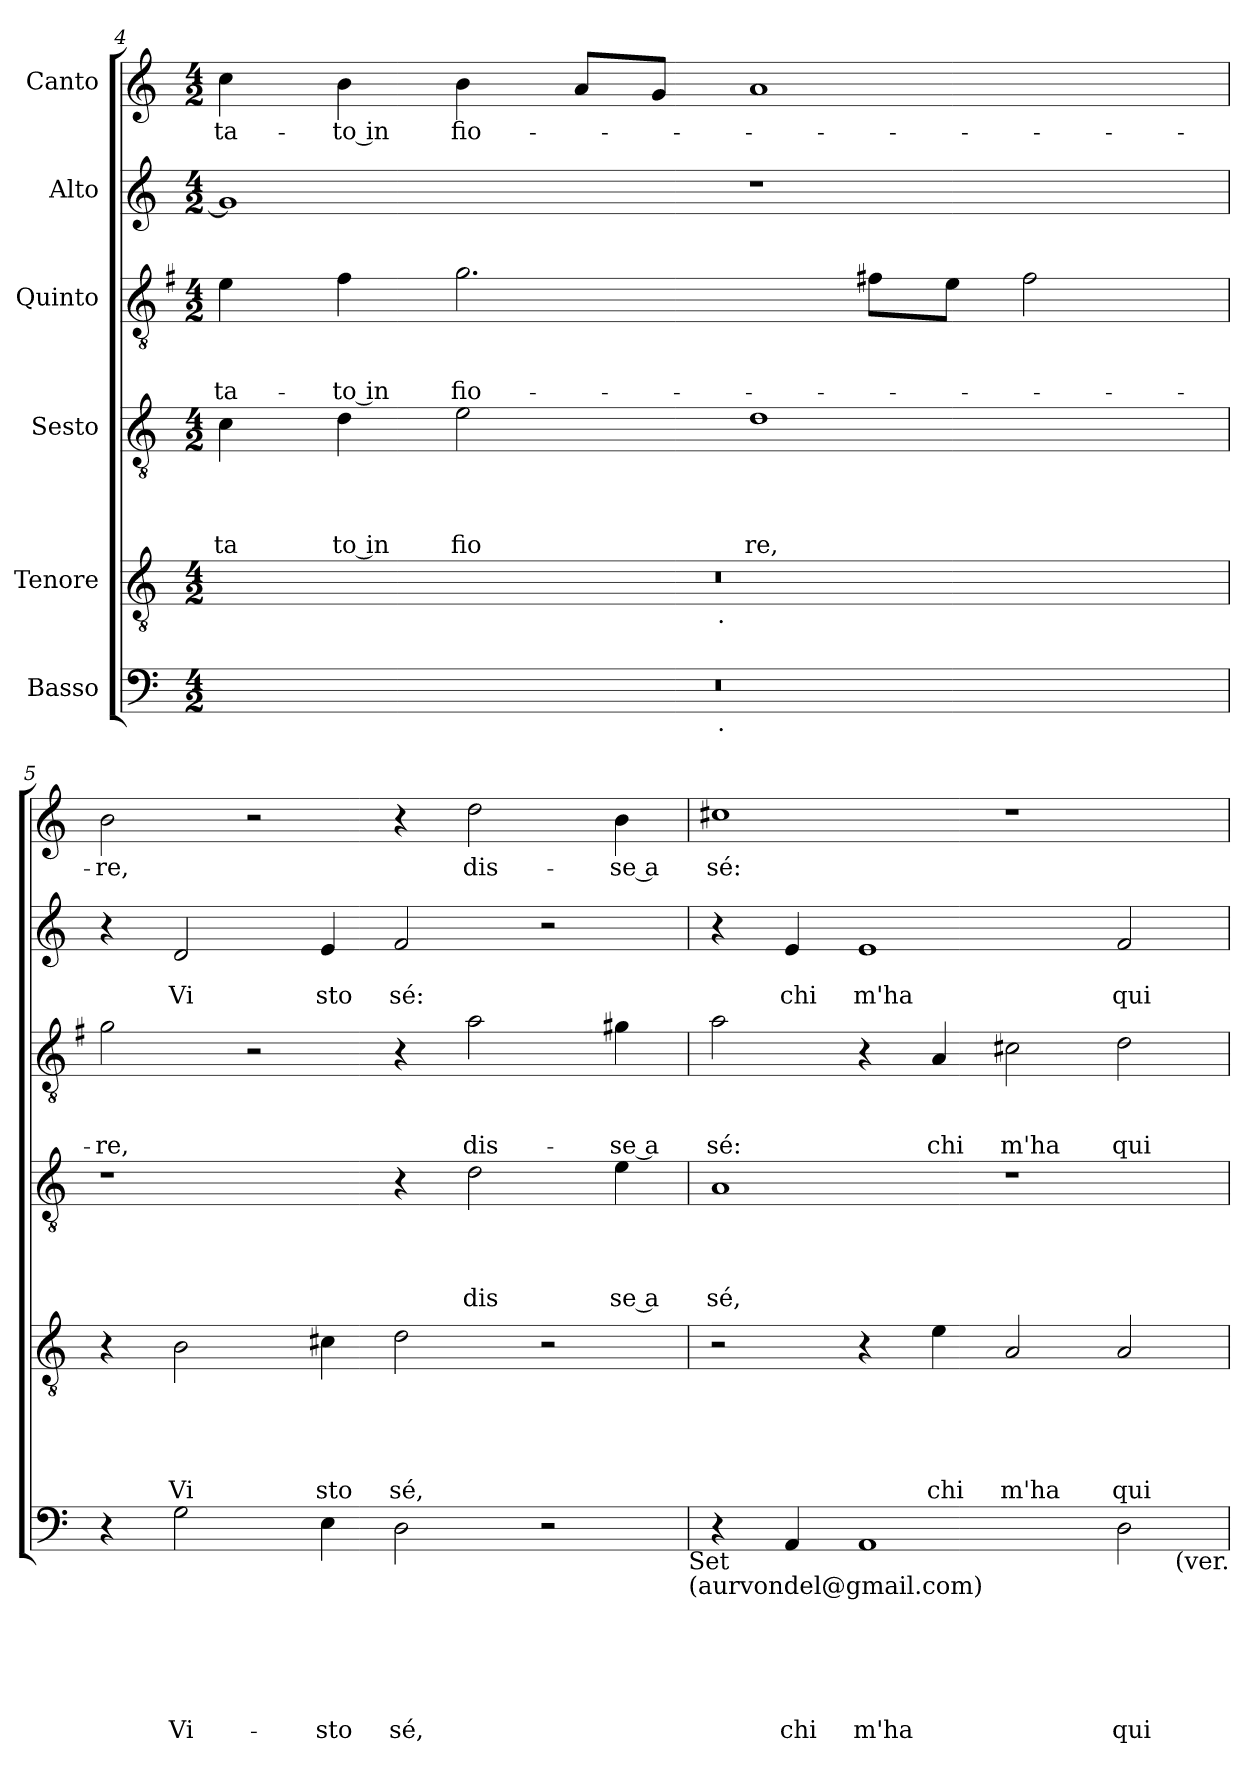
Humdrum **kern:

**kern	**text	**text	**text	**text	**text	**text	**kern	**text	**text	**text	**text	**text	**kern	**text	**text	**text	**text	**kern	**text	**text	**text	**kern	**text	**text	**kern	**text
*part6	*part6	*part6	*part6	*part6	*part6	*part6	*part5	*part5	*part5	*part5	*part5	*part5	*part4	*part4	*part4	*part4	*part4	*part3	*part3	*part3	*part3	*part2	*part2	*part2	*part1	*part1
*staff6	*staff6	*staff6	*staff6	*staff6	*staff6	*staff6	*staff5	*staff5	*staff5	*staff5	*staff5	*staff5	*staff4	*staff4	*staff4	*staff4	*staff4	*staff3	*staff3	*staff3	*staff3	*staff2	*staff2	*staff2	*staff1	*staff1
*I"Basso	*	*	*	*	*	*	*I"Tenore	*	*	*	*	*	*I"Sesto	*	*	*	*	*I"Quinto	*	*	*	*I"Alto	*	*	*I"Canto	*
!!LO:PB:g=z
*clefF4	*	*	*	*	*	*	*clefGv2	*	*	*	*	*	*clefGv2	*	*	*	*	*clefGv2	*	*	*	*clefG2	*	*	*clefG2	*
*	*	*	*	*	*	*	*	*	*	*	*	*	*	*	*	*	*	*ITrd-3c-5	*	*	*	*	*	*	*	*
*k[]	*	*	*	*	*	*	*k[]	*	*	*	*	*	*k[]	*	*	*	*	*k[]	*	*	*	*k[]	*	*	*k[]	*
*C:	*	*	*	*	*	*	*C:	*	*	*	*	*	*C:	*	*	*	*	*C:	*	*	*	*C:	*	*	*C:	*
*M4/2	*	*	*	*	*	*	*M4/2	*	*	*	*	*	*M4/2	*	*	*	*	*M4/2	*	*	*	*M4/2	*	*	*M4/2	*
=4	=4	=4	=4	=4	=4	=4	=4	=4	=4	=4	=4	=4	=4	=4	=4	=4	=4	=4	=4	=4	=4	=4	=4	=4	=4	=4
!	!	!	!	!	!	!	!	!	!	!	!	!	!	!	!	!	!LO:LY:b	!	!	!	!LO:LY:b	!	!	!	!	!LO:LY:b
*^	*	*	*	*	*	*	*^	*	*	*	*	*	*	*	*	*	*	*	*	*	*	*	*	*	*	*
0r	2ryy	.	.	.	.	.	.	0r	2ryy	.	.	.	.	.	4c\	.	.	.	ta	4a\	.	.	ta-	1g]	.	.	4cc\	ta-
!	!	!	!	!	!	!	!	!	!	!	!	!	!	!	!	!	!	!	!LO:LY:b:rj	!	!	!	!LO:LY:b:rj	!	!	!	!	!LO:LY:b:rj
.	.	.	.	.	.	.	.	.	.	.	.	.	.	.	4d\	.	.	.	to in	4b\	.	.	-to in	.	.	.	4b\	-to in
!	!	!	!	!	!	!	!	!	!	!	!	!	!	!	!	!	!	!	!LO:LY:b	!	!	!	!LO:LY:b	!	!	!	!	!LO:LY:b
.	4...ryy	.	.	.	.	.	.	.	4...ryy	.	.	.	.	.	2e\	.	.	.	fio	2.cc\	.	.	fio-	.	.	.	4b\	fio-
.	.	.	.	.	.	.	.	.	.	.	.	.	.	.	.	.	.	.	.	.	.	.	.	.	.	.	8a/L	.
.	.	.	.	.	.	.	.	.	.	.	.	.	.	.	.	.	.	.	.	.	.	.	.	.	.	.	8g/J	.
!	!	!	!	!	!	!	!	!	!LO:TX:b:t=.	!	!	!	!	!	!	!	!	!	!	!	!	!	!	!	!	!	!	!
!	!LO:TX:b:t=.	!	!	!	!	!	!	!	!	!	!	!	!	!	!	!	!	!	!	!	!	!	!	!	!	!	!	!
.	1ryy	.	.	.	.	.	.	.	1ryy	.	.	.	.	.	.	.	.	.	.	.	.	.	.	.	.	.	.	.
!	!	!	!	!	!	!	!	!	!	!	!	!	!	!	!	!	!	!	!LO:LY:b	!	!	!	!	!	!	!	!	!
.	.	.	.	.	.	.	.	.	.	.	.	.	.	.	1d	.	.	.	re,	.	.	.	.	1r	.	.	1a	.
.	.	.	.	.	.	.	.	.	.	.	.	.	.	.	.	.	.	.	.	8bn\L	.	.	.	.	.	.	.	.
.	.	.	.	.	.	.	.	.	.	.	.	.	.	.	.	.	.	.	.	8a\J	.	.	.	.	.	.	.	.
.	.	.	.	.	.	.	.	.	.	.	.	.	.	.	.	.	.	.	.	2b\	.	.	.	.	.	.	.	.
.	32ryy	.	.	.	.	.	.	.	32ryy	.	.	.	.	.	.	.	.	.	.	.	.	.	.	.	.	.	.	.
=5	=5	=5	=5	=5	=5	=5	=5	=5	=5	=5	=5	=5	=5	=5	=5	=5	=5	=5	=5	=5	=5	=5	=5	=5	=5	=5	=5	=5
!	!	!	!	!	!	!	!	!	!	!	!	!	!	!	!	!	!	!	!	!	!	!	!LO:LY:b	!	!	!	!	!LO:LY:b
*v	*v	*	*	*	*	*	*	*	*	*	*	*	*	*	*	*	*	*	*	*	*	*	*	*	*	*	*	*
*	*	*	*	*	*	*	*v	*v	*	*	*	*	*	*	*	*	*	*	*	*	*	*	*	*	*	*	*
4r	.	.	.	.	.	.	4r	.	.	.	.	.	1r	.	.	.	.	2cc\	.	.	-re,	4r	.	.	2b>\	-re,
!	!	!	!	!	!	!LO:LY:b	!	!	!	!	!	!LO:LY:b	!	!	!	!	!	!	!	!	!	!	!	!LO:LY:b	!	!
2G\	.	.	.	.	.	Vi-	2B\	.	.	.	.	Vi	.	.	.	.	.	.	.	.	.	2d/	.	Vi	.	.
.	.	.	.	.	.	.	.	.	.	.	.	.	.	.	.	.	.	2r	.	.	.	.	.	.	2r	.
!	!	!	!	!	!	!LO:LY:b	!	!	!	!	!	!LO:LY:b	!	!	!	!	!	!	!	!	!	!	!	!LO:LY:b	!	!
4E\	.	.	.	.	.	-sto	4c#X\	.	.	.	.	sto	.	.	.	.	.	.	.	.	.	4e/	.	sto	.	.
!	!	!	!	!	!	!LO:LY:b	!	!	!	!	!	!LO:LY:b	!	!	!	!	!	!	!	!	!	!	!	!LO:LY:b	!	!
2D\	.	.	.	.	.	sé,	2d\	.	.	.	.	sé,	4r	.	.	.	.	4r	.	.	.	2f/	.	sé:	4r	.
!	!	!	!	!	!	!	!	!	!	!	!	!	!	!	!	!	!LO:LY:b	!	!	!	!LO:LY:b	!	!	!	!	!LO:LY:b
.	.	.	.	.	.	.	.	.	.	.	.	.	2d\	.	.	.	dis	2dd\	.	.	dis-	.	.	.	2dd\	dis-
2r	.	.	.	.	.	.	2r	.	.	.	.	.	.	.	.	.	.	.	.	.	.	2r	.	.	.	.
!	!	!	!	!	!	!	!	!	!	!	!	!	!	!	!	!	!LO:LY:b:rj	!	!	!	!LO:LY:b:rj	!	!	!	!	!LO:LY:b:rj
.	.	.	.	.	.	.	.	.	.	.	.	.	4e\	.	.	.	se a	4cc#X\	.	.	-se a	.	.	.	4b\	-se a
!LO:TX:b:t=Set	!	!	!	!	!	!	!	!	!	!	!	!	!	!	!	!	!	!	!	!	!	!	!	!	!	!
!LO:TX:b:t=(aurvondel@gmail.com)	!	!	!	!	!	!	!	!	!	!	!	!	!	!	!	!	!	!	!	!	!	!	!	!	!	!
=6	=6	=6	=6	=6	=6	=6	=6	=6	=6	=6	=6	=6	=6	=6	=6	=6	=6	=6	=6	=6	=6	=6	=6	=6	=6	=6
!	!	!	!	!	!	!	!	!	!	!	!	!	!	!	!	!	!LO:LY:b	!	!	!	!LO:LY:b	!	!	!	!	!LO:LY:b
4r	.	.	.	.	.	.	2r	.	.	.	.	.	1A	.	.	.	sé,	2dd\	.	.	sé:	4r	.	.	1cc#X	sé:
!	!	!	!	!	!	!LO:LY:b	!	!	!	!	!	!	!	!	!	!	!	!	!	!	!	!	!	!LO:LY:b	!	!
4AA/	.	.	.	.	.	chi	.	.	.	.	.	.	.	.	.	.	.	.	.	.	.	4e/	.	chi	.	.
!	!	!	!	!	!	!LO:LY:b	!	!	!	!	!	!	!	!	!	!	!	!	!	!	!	!	!	!LO:LY:b	!	!
1AA	.	.	.	.	.	m'ha	4r	.	.	.	.	.	.	.	.	.	.	4r	.	.	.	1e	.	m'ha	.	.
!	!	!	!	!	!	!	!	!	!	!	!	!LO:LY:b	!	!	!	!	!	!	!	!	!LO:LY:b	!	!	!	!	!
.	.	.	.	.	.	.	4e\	.	.	.	.	chi	.	.	.	.	.	4d/	.	.	chi	.	.	.	.	.
!	!	!	!	!	!	!	!	!	!	!	!	!LO:LY:b	!	!	!	!	!	!	!	!	!LO:LY:b	!	!	!	!	!
.	.	.	.	.	.	.	2A/	.	.	.	.	m'ha	1r	.	.	.	.	2f#X\	.	.	m'ha	.	.	.	1r	.
!	!	!	!	!	!	!LO:LY:b	!	!	!	!	!	!LO:LY:b	!	!	!	!	!	!	!	!	!LO:LY:b	!	!	!LO:LY:b	!	!
2D\	.	.	.	.	.	qui	2A/	.	.	.	.	qui	.	.	.	.	.	2g\	.	.	qui	2f/	.	qui	.	.
!LO:TX:b:t=(ver.	!	!	!	!	!	!	!	!	!	!	!	!	!	!	!	!	!	!	!	!	!	!	!	!	!	!
=	=	=	=	=	=	=	=	=	=	=	=	=	=	=	=	=	=	=	=	=	=	=	=	=	=	=
*-	*-	*-	*-	*-	*-	*-	*-	*-	*-	*-	*-	*-	*-	*-	*-	*-	*-	*-	*-	*-	*-	*-	*-	*-	*-	*-
